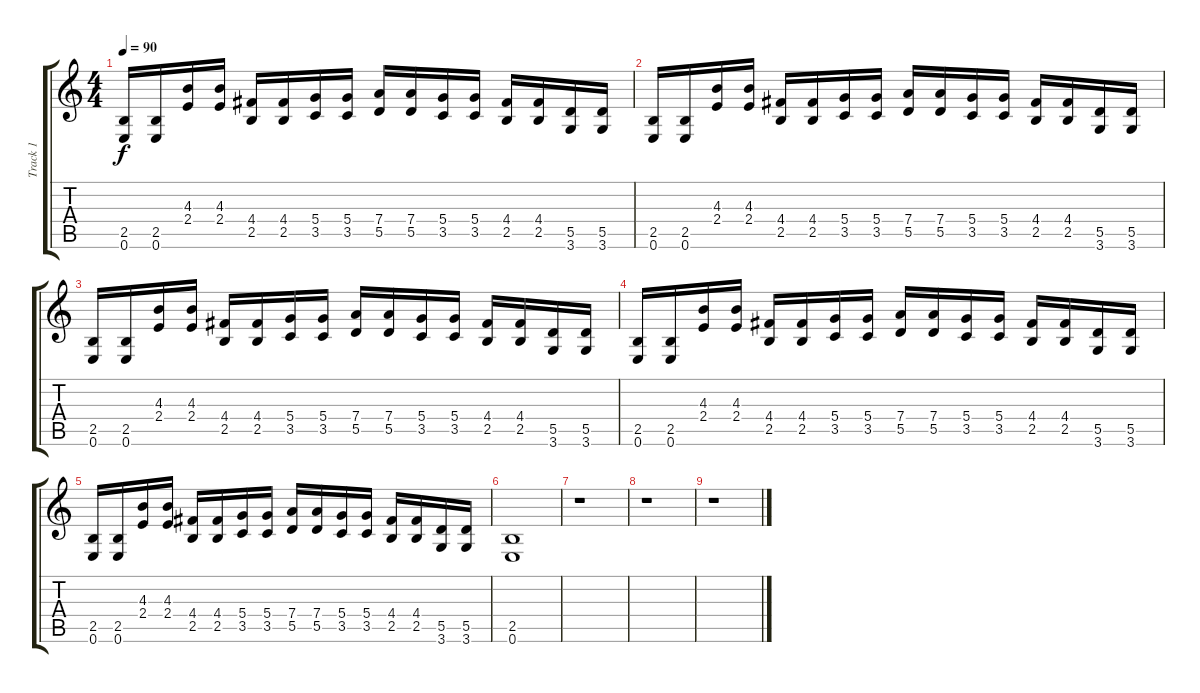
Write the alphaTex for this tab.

\track ("Track 1" "Track 1") {instrument distortionguitar}
\staff {score tabs}
\tuning (E4 B3 G3 D3 A2 E2) {hide}
\ts (4 4)
\tempo 90
\clef g2
\ks c
(2.5 0.6).16{dy f volume 15} (2.5 0.6).16 (4.3 2.4).16 (4.3 2.4).16 (4.4 2.5).16 (4.4 2.5).16 (5.4 3.5).16 (5.4 3.5).16 (7.4 5.5).16 (7.4 5.5).16 (5.4 3.5).16 (5.4 3.5).16 (4.4 2.5).16 (4.4 2.5).16 (5.5 3.6).16 (5.5 3.6).16 |
(2.5 0.6).16{volume 15} (2.5 0.6).16 (4.3 2.4).16 (4.3 2.4).16 (4.4 2.5).16 (4.4 2.5).16 (5.4 3.5).16 (5.4 3.5).16 (7.4 5.5).16 (7.4 5.5).16 (5.4 3.5).16 (5.4 3.5).16 (4.4 2.5).16 (4.4 2.5).16 (5.5 3.6).16 (5.5 3.6).16 |
(2.5 0.6).16{volume 15} (2.5 0.6).16 (4.3 2.4).16 (4.3 2.4).16 (4.4 2.5).16 (4.4 2.5).16 (5.4 3.5).16 (5.4 3.5).16 (7.4 5.5).16 (7.4 5.5).16 (5.4 3.5).16 (5.4 3.5).16 (4.4 2.5).16 (4.4 2.5).16 (5.5 3.6).16 (5.5 3.6).16 |
(2.5 0.6).16{volume 15} (2.5 0.6).16 (4.3 2.4).16 (4.3 2.4).16 (4.4 2.5).16 (4.4 2.5).16 (5.4 3.5).16 (5.4 3.5).16 (7.4 5.5).16 (7.4 5.5).16 (5.4 3.5).16 (5.4 3.5).16 (4.4 2.5).16 (4.4 2.5).16 (5.5 3.6).16 (5.5 3.6).16 |
(2.5 0.6).16 (2.5 0.6).16 (4.3 2.4).16 (4.3 2.4).16 (4.4 2.5).16 (4.4 2.5).16 (5.4 3.5).16 (5.4 3.5).16 (7.4 5.5).16 (7.4 5.5).16 (5.4 3.5).16 (5.4 3.5).16 (4.4 2.5).16 (4.4 2.5).16 (5.5 3.6).16 (5.5 3.6).16 |
(2.5 0.6).1 |
r.1 |
r.1 |
r.1
